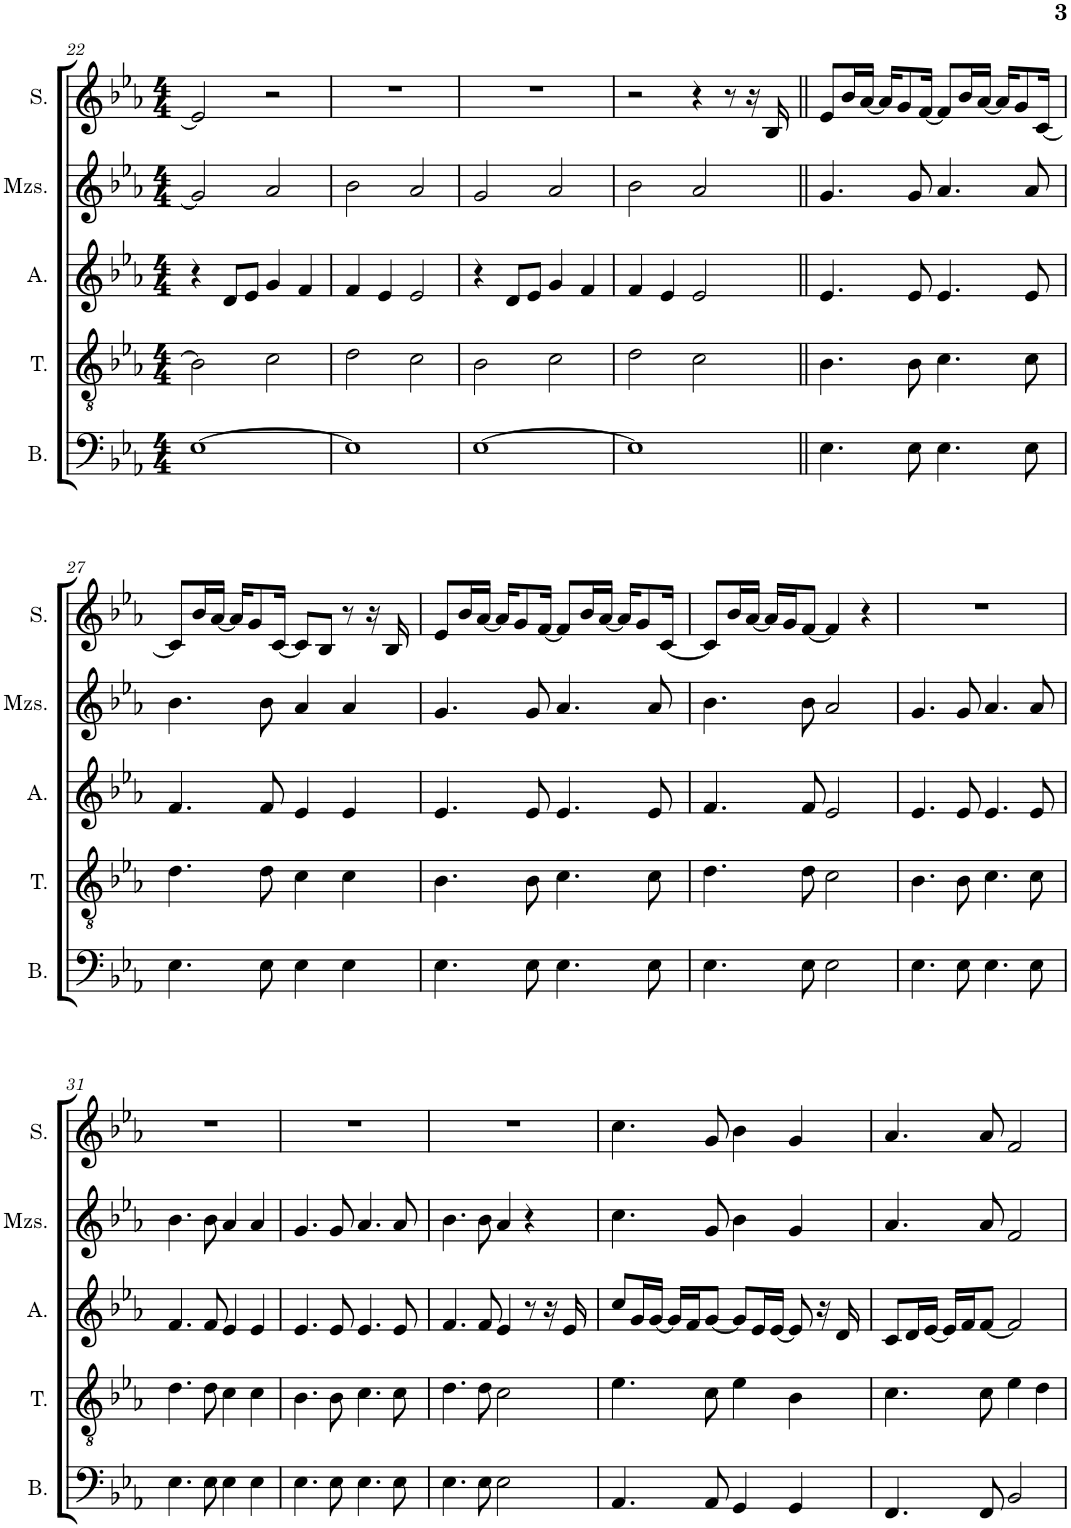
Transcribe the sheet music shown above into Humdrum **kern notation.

**kern	**kern	**kern	**kern	**kern
*part5	*part4	*part3	*part2	*part1
*staff5	*staff4	*staff3	*staff2	*staff1
*I"Bass	*I"Tenor	*I"Alt	*I"Mezzosopran	*I"Sopran
*I'B.	*I'T.	*I'A.	*I'Mzs.	*I'S.
!!LO:PB:g=z
*clefF4	*clefGv2	*clefG2	*clefG2	*clefG2
*k[b-e-a-]	*k[b-e-a-]	*k[b-e-a-]	*k[b-e-a-]	*k[b-e-a-]
*M4/4	*M4/4	*M4/4	*M4/4	*M4/4
=22	=22	=22	=22	=22
[1E-	2B-\]	4r	2g/]	2e-/]
.	.	8d/L	.	.
.	.	8e-/J	.	.
.	2c\	4g/	2a-/	2r
.	.	4f/	.	.
=23	=23	=23	=23	=23
1E-]	2d\	4f/	2b-\	1r
.	.	4e-/	.	.
.	2c\	2e-/	2a-/	.
=24	=24	=24	=24	=24
[1E-	2B-\	4r	2g/	1r
.	.	8d/L	.	.
.	.	8e-/J	.	.
.	2c\	4g/	2a-/	.
.	.	4f/	.	.
=25	=25	=25	=25	=25
1E-]	2d\	4f/	2b-\	2r
.	.	4e-/	.	.
.	2c\	2e-/	2a-/	4r
.	.	.	.	8r
.	.	.	.	16r
.	.	.	.	16B-/
=26||	=26||	=26||	=26||	=26||
4.E-\	4.B-\	4.e-/	4.g/	8e-/L
.	.	.	.	16b-/L
.	.	.	.	[16a-/JJ
.	.	.	.	16a-/KL]
.	.	.	.	8g/
8E-\	8B-\	8e-/	8g/	.
.	.	.	.	[16f/Jk
4.E-\	4.c\	4.e-/	4.a-/	8f/L]
.	.	.	.	16b-/L
.	.	.	.	[16a-/JJ
.	.	.	.	16a-/KL]
.	.	.	.	8g/
8E-\	8c\	8e-/	8a-/	.
.	.	.	.	[16c/Jk
!!LO:LB:g=z
=27	=27	=27	=27	=27
4.E-\	4.d\	4.f/	4.b-\	8c/L]
.	.	.	.	16b-/L
.	.	.	.	[16a-/JJ
.	.	.	.	16a-/KL]
.	.	.	.	8g/
8E-\	8d\	8f/	8b-\	.
.	.	.	.	[16c/Jk
4E-\	4c\	4e-/	4a-/	8c/L]
.	.	.	.	8B-/J
4E-\	4c\	4e-/	4a-/	8r
.	.	.	.	16r
.	.	.	.	16B-/
=28	=28	=28	=28	=28
4.E-\	4.B-\	4.e-/	4.g/	8e-/L
.	.	.	.	16b-/L
.	.	.	.	[16a-/JJ
.	.	.	.	16a-/KL]
.	.	.	.	8g/
8E-\	8B-\	8e-/	8g/	.
.	.	.	.	[16f/Jk
4.E-\	4.c\	4.e-/	4.a-/	8f/L]
.	.	.	.	16b-/L
.	.	.	.	[16a-/JJ
.	.	.	.	16a-/KL]
.	.	.	.	8g/
8E-\	8c\	8e-/	8a-/	.
.	.	.	.	[16c/Jk
=29	=29	=29	=29	=29
4.E-\	4.d\	4.f/	4.b-\	8c/L]
.	.	.	.	16b-/L
.	.	.	.	[16a-/JJ
.	.	.	.	16a-/LL]
.	.	.	.	16g/J
8E-\	8d\	8f/	8b-\	[8f/J
2E-\	2c\	2e-/	2a-/	4f/]
.	.	.	.	4r
=30	=30	=30	=30	=30
4.E-\	4.B-\	4.e-/	4.g/	1r
8E-\	8B-\	8e-/	8g/	.
4.E-\	4.c\	4.e-/	4.a-/	.
8E-\	8c\	8e-/	8a-/	.
!!LO:LB:g=z
=31	=31	=31	=31	=31
4.E-\	4.d\	4.f/	4.b-\	1r
8E-\	8d\	8f/	8b-\	.
4E-\	4c\	4e-/	4a-/	.
4E-\	4c\	4e-/	4a-/	.
=32	=32	=32	=32	=32
4.E-\	4.B-\	4.e-/	4.g/	1r
8E-\	8B-\	8e-/	8g/	.
4.E-\	4.c\	4.e-/	4.a-/	.
8E-\	8c\	8e-/	8a-/	.
=33	=33	=33	=33	=33
4.E-\	4.d\	4.f/	4.b-\	1r
8E-\	8d\	8f/	8b-\	.
2E-\	2c\	4e-/	4a-/	.
.	.	8r	4r	.
.	.	16r	.	.
.	.	16e-/	.	.
=34	=34	=34	=34	=34
4.AA-/	4.e-\	8cc/L	4.cc\	4.cc\
.	.	16g/L	.	.
.	.	[16g/JJ	.	.
.	.	16g/LL]	.	.
.	.	16f/J	.	.
8AA-/	8c\	[8g/J	8g/	8g/
4GG/	4e-\	8g/L]	4b-\	4b-\
.	.	16e-/L	.	.
.	.	[16e-/JJ	.	.
4GG/	4B-\	8e-/]	4g/	4g/
.	.	16r	.	.
.	.	16d/	.	.
=35	=35	=35	=35	=35
4.FF/	4.c\	8c/L	4.a-/	4.a-/
.	.	16d/L	.	.
.	.	[16e-/JJ	.	.
.	.	16e-/LL]	.	.
.	.	16f/J	.	.
8FF/	8c\	[8f/J	8a-/	8a-/
2BB-/	4e-\	2f/]	2f/	2f/
.	4d\	.	.	.
=	=	=	=	=
*-	*-	*-	*-	*-
